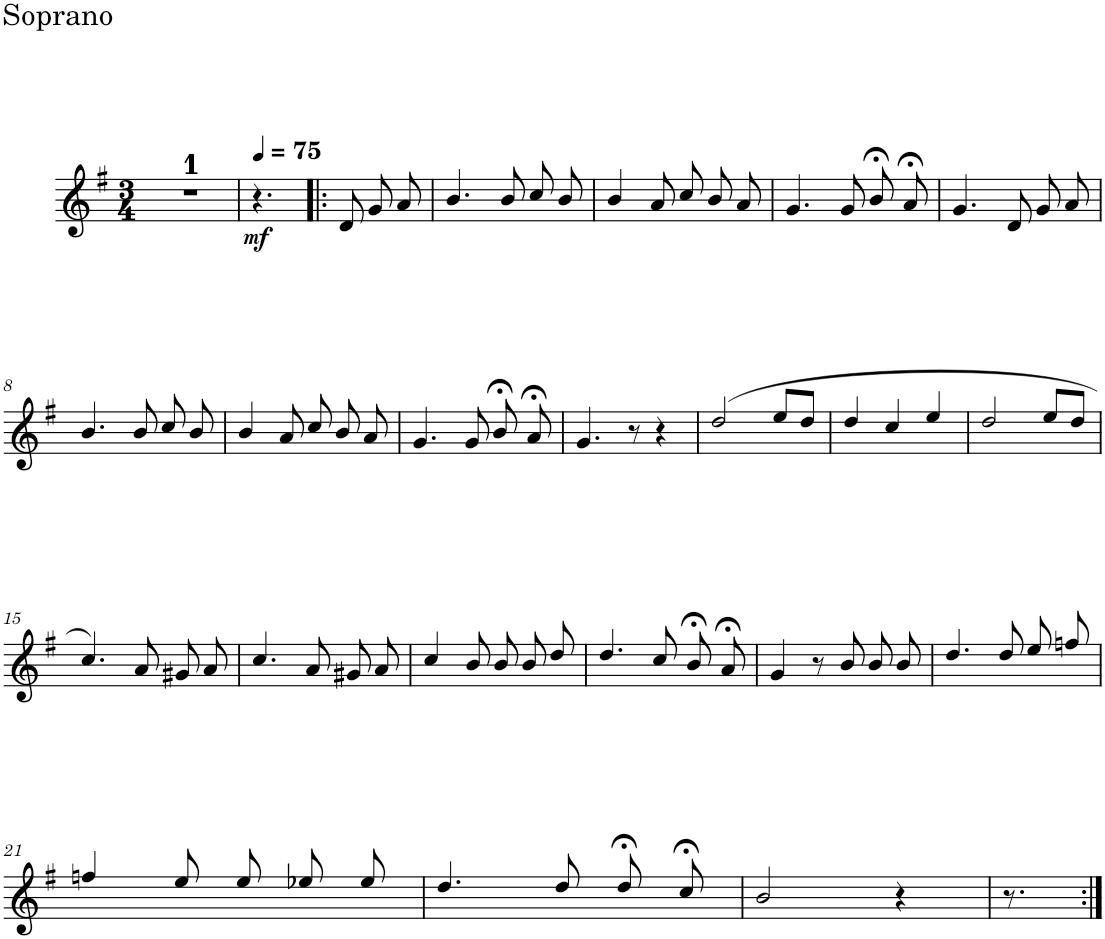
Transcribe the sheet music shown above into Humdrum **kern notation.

**kern	**dynam
*part1	*part1
*staff1	*staff1
*I"Soprano	*
*I'S.	*
*clefG2	*
*k[f#]	*
*M3/4	*
=1	=1
2.r	.
=2	=2
*MM75	*
!	!LO:DY:b
4.r	mf
=3!|:	=3!|:
8d/	.
8g/	.
8a/	.
=4	=4
4.b/	.
8b/	.
8cc/	.
8b/	.
=5	=5
4b/	.
8a/	.
8cc/	.
8b/	.
8a/	.
=6	=6
4.g/	.
8g/	.
8b;</	.
8a;</	.
=7	=7
4.g/	.
8d/	.
8g/	.
8a/	.
!!LO:LB:g=z
=8	=8
4.b/	.
8b/	.
8cc/	.
8b/	.
=9	=9
4b/	.
8a/	.
8cc/	.
8b/	.
8a/	.
=10	=10
4.g/	.
8g/	.
8b;</	.
8a;</	.
=11	=11
4.g/	.
8r	.
4r	.
=12	=12
(>2dd/	.
8ee/L	.
8dd/J	.
=13	=13
4dd/	.
4cc/	.
4ee/	.
=14	=14
2dd/	.
8ee/L	.
8dd/J	.
!!LO:LB:g=z
=15	=15
4.cc/)	.
8a/	.
8g#X/	.
8a/	.
=16	=16
4.cc/	.
8a/	.
8g#X/	.
8a/	.
=17	=17
4cc/	.
8b/	.
8b/	.
8b/	.
8dd/	.
=18	=18
4.dd/	.
8cc/	.
8b;</	.
8a;</	.
=19	=19
4g/	.
8r	.
8b/	.
8b/	.
8b/	.
=20	=20
4.dd/	.
8dd/	.
8ee/	.
8ffn/	.
!!LO:LB:g=z
=21	=21
4ffn/	.
8ee/	.
8ee/	.
8ee-X/	.
8ee-/	.
=22	=22
4.dd/	.
8dd/	.
8dd;</	.
8cc;</	.
=23	=23
2b/	.
4r	.
=24	=24
8.r	.
=:|!	=:|!
*-	*-
